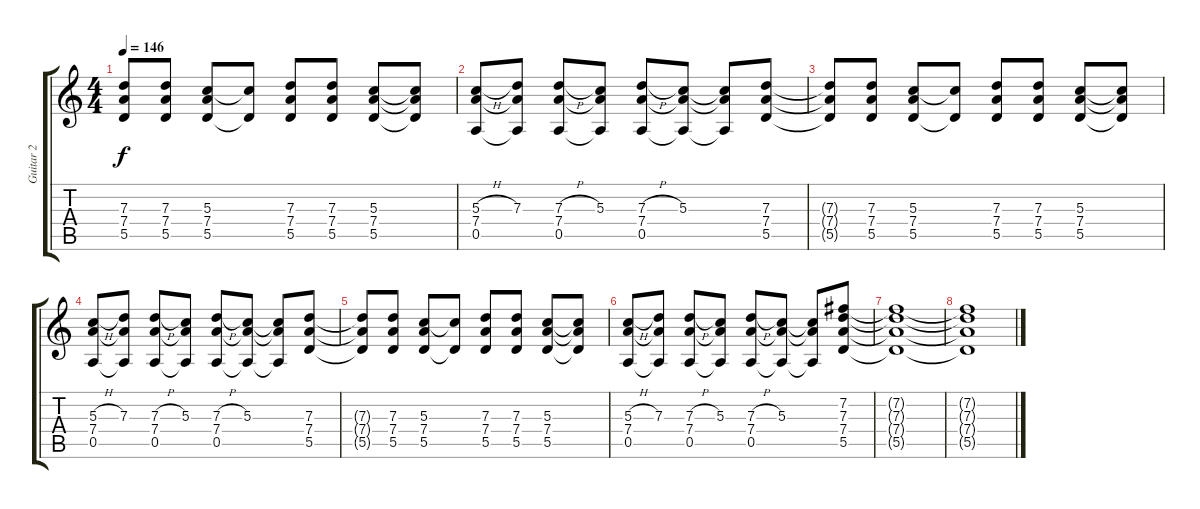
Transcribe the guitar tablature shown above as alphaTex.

\track ("Guitar 2" "Guitar 2") {instrument distortionguitar}
\staff {score tabs}
\tuning (E4 B3 G3 D3 A2 E2) {hide}
\ts (4 4)
\tempo 146
\clef g2
\ks c
(7.3{t} 7.4{t} 5.5{t}).8{dy f} (7.3 7.4 5.5).8 (5.3 7.4 5.5).8 (5.3{t} 5.5{t}).8 (7.3 7.4 5.5).8 (7.3 7.4 5.5).8 (5.3 7.4 5.5).8 (5.3{t} 7.4{t} 5.5{t}).8 |
(5.3{h} 7.4 0.5).8 (7.3 7.4{t} 0.5{t}).8 (7.3{h} 7.4 0.5).8 (5.3 7.4{t} 0.5{t}).8 (7.3{h} 7.4 0.5).8 (5.3 7.4{t} 0.5{t}).8 (5.3{t} 7.4{t} 0.5{t}).8 (7.3 7.4 5.5).8 |
(7.3{t} 7.4{t} 5.5{t}).8 (7.3 7.4 5.5).8 (5.3 7.4 5.5).8 (5.3{t} 5.5{t}).8 (7.3 7.4 5.5).8 (7.3 7.4 5.5).8 (5.3 7.4 5.5).8 (5.3{t} 7.4{t} 5.5{t}).8 |
(5.3{h} 7.4 0.5).8 (7.3 7.4{t} 0.5{t}).8 (7.3{h} 7.4 0.5).8 (5.3 7.4{t} 0.5{t}).8 (7.3{h} 7.4 0.5).8 (5.3 7.4{t} 0.5{t}).8 (5.3{t} 7.4{t} 0.5{t}).8 (7.3 7.4 5.5).8 |
(7.3{t} 7.4{t} 5.5{t}).8 (7.3 7.4 5.5).8 (5.3 7.4 5.5).8 (5.3{t} 5.5{t}).8 (7.3 7.4 5.5).8 (7.3 7.4 5.5).8 (5.3 7.4 5.5).8 (5.3{t} 7.4{t} 5.5{t}).8 |
(5.3{h} 7.4 0.5).8 (7.3 7.4{t} 0.5{t}).8 (7.3{h} 7.4 0.5).8 (5.3 7.4{t} 0.5{t}).8 (7.3{h} 7.4 0.5).8 (5.3 7.4{t} 0.5{t}).8 (5.3{t} 7.4{t} 0.5{t}).8 (7.2 7.3 7.4 5.5).8 |
(7.2{t} 7.3{t} 7.4{t} 5.5{t}).1 |
(7.2{t} 7.3{t} 7.4{t} 5.5{t}).1
